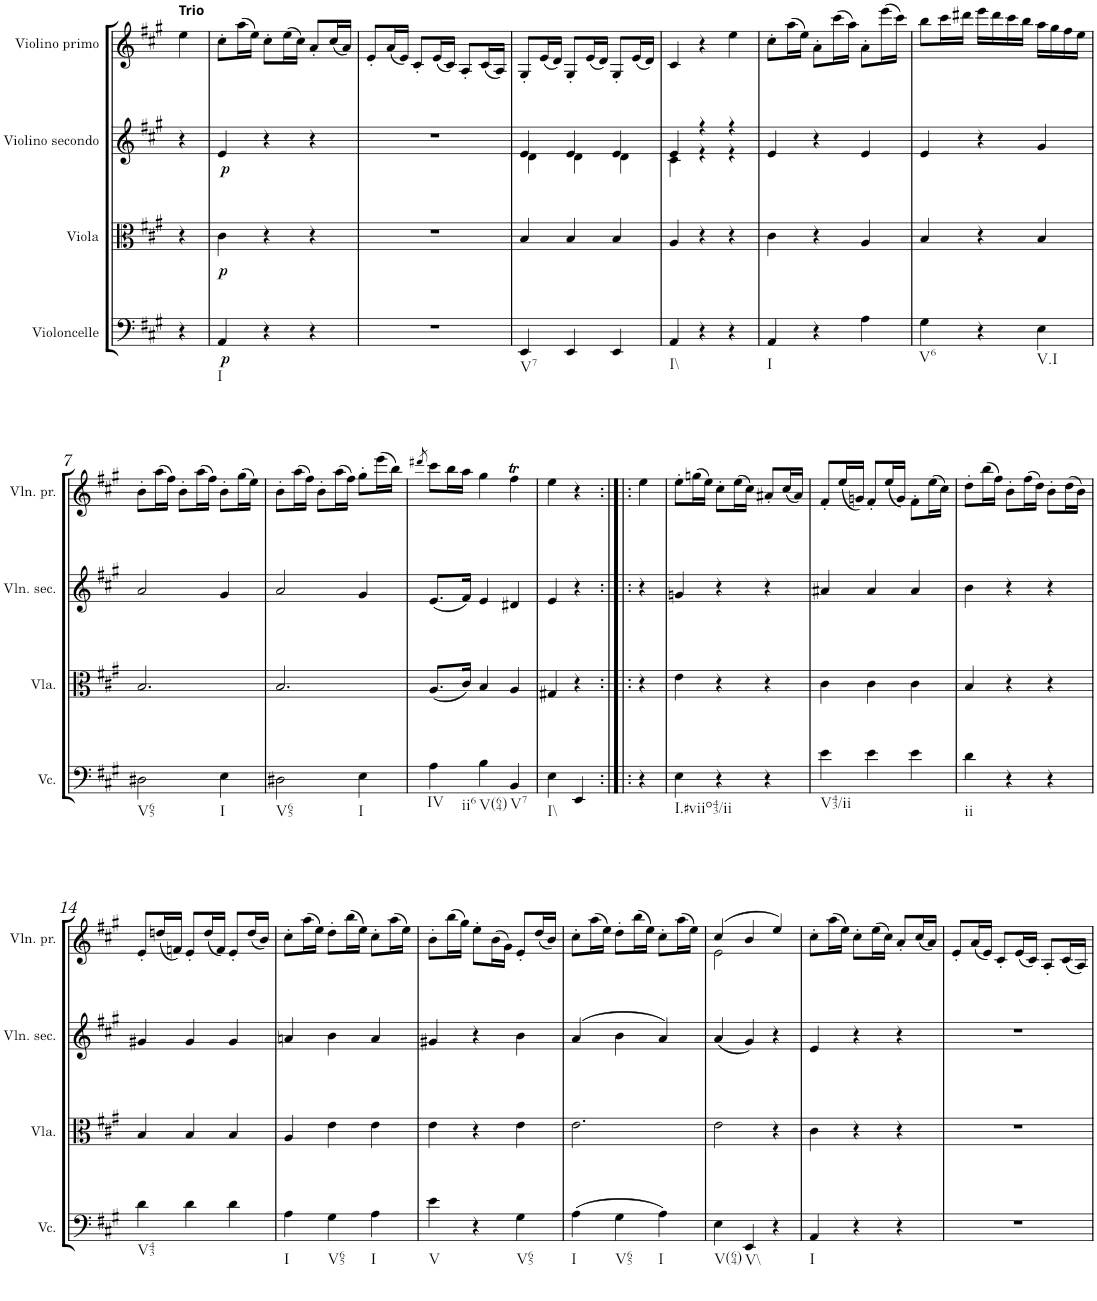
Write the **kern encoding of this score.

**kern	**dynam	**kern	**dynam	**kern	**dynam	**kern
*part4	*part4	*part3	*part3	*part2	*part2	*part1
*staff4	*staff4	*staff3	*staff3	*staff2	*staff2	*staff1
*I"Violoncelle	*	*I"Viola	*	*I"Violino secondo	*	*I"Violino primo
*I'Vc.	*	*I'Vla.	*	*I'Vln. sec.	*	*I'Vln. pr.
!!LO:PB:g=z
*clefF4	*	*clefC3	*	*clefG2	*	*clefG2
*k[f#c#g#]	*	*k[f#c#g#]	*	*k[f#c#g#]	*	*k[f#c#g#]
*A:	*	*A:	*	*A:	*	*A:
*M3/4	*	*M3/4	*	*M3/4	*	*M3/4
=	=	=	=	=	=	=
!	!	!	!	!	!	!LO:TX:a:B:t=Trio
4r	.	4r	.	4r	.	4ee\
=1	=1	=1	=1	=1	=1	=1
!LO:TX:b:t=I	!	!	!	!	!	!
!	!LO:DY:b	!	!LO:DY:b	!	!LO:DY:b	!
4AA/	p	4c#\	p	4e/	p	8cc#'\L
.	.	.	.	.	.	(>16aa\L
.	.	.	.	.	.	16ee\JJ)
4r	.	4r	.	4r	.	8cc#'\L
.	.	.	.	.	.	(>16ee\L
.	.	.	.	.	.	16cc#\JJ)
4r	.	4r	.	4r	.	8a'/L
.	.	.	.	.	.	(<16cc#/L
.	.	.	.	.	.	16a/JJ)
=2	=2	=2	=2	=2	=2	=2
2.r	.	2.r	.	2.r	.	8e'/L
.	.	.	.	.	.	(<16a/L
.	.	.	.	.	.	16e/JJ)
.	.	.	.	.	.	8c#'/L
.	.	.	.	.	.	(<16e/L
.	.	.	.	.	.	16c#/JJ)
.	.	.	.	.	.	8A'/L
.	.	.	.	.	.	(<16c#/L
.	.	.	.	.	.	16A/JJ)
=3	=3	=3	=3	=3	=3	=3
*	*	*	*	*^	*	*
!LO:TX:b:t=V7	!	!	!	!	!	!	!
4EE/	.	4B/	.	4e/	4d\	.	8G#'/L
.	.	.	.	.	.	.	(<16e/L
.	.	.	.	.	.	.	16d/JJ)
4EE/	.	4B/	.	4e/	4d\	.	8G#'/L
.	.	.	.	.	.	.	(<16e/L
.	.	.	.	.	.	.	16d/JJ)
4EE/	.	4B/	.	4e/	4d\	.	8G#'/L
.	.	.	.	.	.	.	(<16e/L
.	.	.	.	.	.	.	16d/JJ)
=4	=4	=4	=4	=4	=4	=4	=4
!LO:TX:b:t=I\\	!	!	!	!	!	!	!
4AA/	.	4A/	.	4e/	4c#\	.	4c#/
4r	.	4r	.	4r	4r	.	4r
4r	.	4r	.	4r	4r	.	4ee\
=5	=5	=5	=5	=5	=5	=5	=5
!LO:TX:b:t=I	!	!	!	!	!	!	!
*	*	*	*	*v	*v	*	*
4AA/	.	4c#\	.	4e/	.	8cc#'\L
.	.	.	.	.	.	(>16aa\L
.	.	.	.	.	.	16ee\JJ)
4r	.	4r	.	4r	.	8a'\L
.	.	.	.	.	.	(>16ccc#\L
.	.	.	.	.	.	16aa\JJ)
4A\	.	4A/	.	4e/	.	8a'\L
.	.	.	.	.	.	(>16eee\L
.	.	.	.	.	.	16ccc#\JJ)
=6	=6	=6	=6	=6	=6	=6
!LO:TX:b:t=V6	!	!	!	!	!	!
4G#\	.	4B/	.	4e/	.	8bb\L
.	.	.	.	.	.	16ccc#\L
.	.	.	.	.	.	16ddd#X\JJ
4r	.	4r	.	4r	.	16eee\LL
.	.	.	.	.	.	16ddd#\
.	.	.	.	.	.	16ccc#\
.	.	.	.	.	.	16bb\JJ
!LO:TX:b:t=V.I	!	!	!	!	!	!
4E\	.	4B/	.	4g#/	.	16aa\LL
.	.	.	.	.	.	16gg#\
.	.	.	.	.	.	16ff#\
.	.	.	.	.	.	16ee\JJ
!!LO:LB:g=z
=7	=7	=7	=7	=7	=7	=7
!LO:TX:b:t=V65	!	!	!	!	!	!
2D#X\	.	2.B/	.	2a/	.	8b'\L
.	.	.	.	.	.	(>16aa\L
.	.	.	.	.	.	16ff#\JJ)
.	.	.	.	.	.	8b'\L
.	.	.	.	.	.	(>16aa\L
.	.	.	.	.	.	16ff#\JJ)
!LO:TX:b:t=I	!	!	!	!	!	!
4E\	.	.	.	4g#/	.	8b'\L
.	.	.	.	.	.	(>16gg#\L
.	.	.	.	.	.	16ee\JJ)
=8	=8	=8	=8	=8	=8	=8
!LO:TX:b:t=V65	!	!	!	!	!	!
2D#X\	.	2.B/	.	2a/	.	8b'\L
.	.	.	.	.	.	(>16aa\L
.	.	.	.	.	.	16ff#\JJ)
.	.	.	.	.	.	8b'\L
.	.	.	.	.	.	(>16aa\L
.	.	.	.	.	.	16ff#\JJ)
!LO:TX:b:t=I	!	!	!	!	!	!
4E\	.	.	.	4g#/	.	8gg#'\L
.	.	.	.	.	.	(>16eee\L
.	.	.	.	.	.	16bb\JJ)
=9	=9	=9	=9	=9	=9	=9
.	.	.	.	.	.	8qddd#X/
!LO:TX:b:t=IV	!	!	!	!	!	!
!LO:TX:b:t=ii6	!	!	!	!	!	!
4A\	.	(<8.A/L	.	(<8.e/L	.	8ccc#\L
.	.	.	.	.	.	16bb\L
.	.	16c#/Jk)	.	16f#/Jk)	.	16aa\JJ
!LO:TX:b:t=V(64)	!	!	!	!	!	!
4B\	.	4B/	.	4e/	.	4gg#\
!LO:TX:b:t=V7	!	!	!	!	!	!
4BB/	.	4A/	.	4d#X/	.	4ff#T\
=10	=10	=10	=10	=10	=10	=10
!LO:TX:b:t=I\\	!	!	!	!	!	!
4E\	.	4G#X/	.	4e/	.	4ee\
4EE/	.	4r	.	4r	.	4r
=10X1:|!|:	=10X1:|!|:	=10X1:|!|:	=10X1:|!|:	=10X1:|!|:	=10X1:|!|:	=10X1:|!|:
4r	.	4r	.	4r	.	4ee\
=11	=11	=11	=11	=11	=11	=11
!LO:TX:b:t=I.#viio43/ii	!	!	!	!	!	!
4E\	.	4e\	.	4gn/	.	8ee'\L
.	.	.	.	.	.	(>16ggn\L
.	.	.	.	.	.	16ee\JJ)
4r	.	4r	.	4r	.	8cc#'\L
.	.	.	.	.	.	(>16ee\L
.	.	.	.	.	.	16cc#\JJ)
4r	.	4r	.	4r	.	8a#X'/L
.	.	.	.	.	.	(<16cc#/L
.	.	.	.	.	.	16a#/JJ)
=12	=12	=12	=12	=12	=12	=12
!LO:TX:b:t=V43/ii	!	!	!	!	!	!
4e\	.	4c#\	.	4a#X/	.	8f#'/L
.	.	.	.	.	.	(<16ee/L
.	.	.	.	.	.	16gn/JJ)
4e\	.	4c#\	.	4a#/	.	8f#'/L
.	.	.	.	.	.	(<16ee/L
.	.	.	.	.	.	16g/JJ)
4e\	.	4c#\	.	4a#/	.	8f#'\L
.	.	.	.	.	.	(>16ee\L
.	.	.	.	.	.	16cc#\JJ)
=13	=13	=13	=13	=13	=13	=13
!LO:TX:b:t=ii	!	!	!	!	!	!
4d\	.	4B/	.	4b\	.	8dd'\L
.	.	.	.	.	.	(>16bb\L
.	.	.	.	.	.	16ff#\JJ)
4r	.	4r	.	4r	.	8b'\L
.	.	.	.	.	.	(>16ff#\L
.	.	.	.	.	.	16dd\JJ)
4r	.	4r	.	4r	.	8b'\L
.	.	.	.	.	.	(>16dd\L
.	.	.	.	.	.	16b\JJ)
!!LO:LB:g=z
=14	=14	=14	=14	=14	=14	=14
!LO:TX:b:t=V43	!	!	!	!	!	!
4d\	.	4B/	.	4g#X/	.	8e'/L
.	.	.	.	.	.	(<16ddn/L
.	.	.	.	.	.	16fn/JJ)
4d\	.	4B/	.	4g#/	.	8e'/L
.	.	.	.	.	.	(<16dd/L
.	.	.	.	.	.	16f/JJ)
4d\	.	4B/	.	4g#/	.	8e'/L
.	.	.	.	.	.	(<16dd/L
.	.	.	.	.	.	16b/JJ)
=15	=15	=15	=15	=15	=15	=15
!LO:TX:b:t=I	!	!	!	!	!	!
4A\	.	4A/	.	4an/	.	8cc#'\L
.	.	.	.	.	.	(>16aa\L
.	.	.	.	.	.	16ee\JJ)
!LO:TX:b:t=V65	!	!	!	!	!	!
4G#\	.	4e\	.	4b\	.	8dd'\L
.	.	.	.	.	.	(>16bb\L
.	.	.	.	.	.	16ee\JJ)
!LO:TX:b:t=I	!	!	!	!	!	!
4A\	.	4e\	.	4a/	.	8cc#'\L
.	.	.	.	.	.	(>16aa\L
.	.	.	.	.	.	16ee\JJ)
=16	=16	=16	=16	=16	=16	=16
!LO:TX:b:t=V	!	!	!	!	!	!
4e\	.	4e\	.	4g#X/	.	8b'\L
.	.	.	.	.	.	(>16bb\L
.	.	.	.	.	.	16gg#\JJ)
4r	.	4r	.	4r	.	8ee'\L
.	.	.	.	.	.	(>16b\L
.	.	.	.	.	.	16g#\JJ)
!LO:TX:b:t=V65	!	!	!	!	!	!
4G#\	.	4e\	.	4b\	.	8e'/L
.	.	.	.	.	.	(<16dd/L
.	.	.	.	.	.	16b/JJ)
=17	=17	=17	=17	=17	=17	=17
!LO:TX:b:t=I	!	!	!	!	!	!
(>4A\	.	2.e\	.	(>4a/	.	8cc#'\L
.	.	.	.	.	.	(>16aa\L
.	.	.	.	.	.	16ee\JJ)
!LO:TX:b:t=V65	!	!	!	!	!	!
4G#\	.	.	.	4b\	.	8dd'\L
.	.	.	.	.	.	(>16bb\L
.	.	.	.	.	.	16ee\JJ)
!LO:TX:b:t=I	!	!	!	!	!	!
4A\)	.	.	.	4a/)	.	8cc#'\L
.	.	.	.	.	.	(>16aa\L
.	.	.	.	.	.	16ee\JJ)
=18	=18	=18	=18	=18	=18	=18
*	*	*	*	*	*	*^
!LO:TX:b:t=V(64)	!	!	!	!	!	!	!
4E\	.	2e\	.	(<4a/	.	(>4cc#/	2e\
!LO:TX:b:t=V\\	!	!	!	!	!	!	!
4EE/	.	.	.	4g#/)	.	4b/	.
4r	.	4r	.	4r	.	4ee/)	4ryy
=19	=19	=19	=19	=19	=19	=19	=19
!LO:TX:b:t=I	!	!	!	!	!	!	!
*	*	*	*	*	*	*v	*v
4AA/	.	4c#\	.	4e/	.	8cc#'\L
.	.	.	.	.	.	(>16aa\L
.	.	.	.	.	.	16ee\JJ)
4r	.	4r	.	4r	.	8cc#'\L
.	.	.	.	.	.	(>16ee\L
.	.	.	.	.	.	16cc#\JJ)
4r	.	4r	.	4r	.	8a'/L
.	.	.	.	.	.	(<16cc#/L
.	.	.	.	.	.	16a/JJ)
=20	=20	=20	=20	=20	=20	=20
2.r	.	2.r	.	2.r	.	8e'/L
.	.	.	.	.	.	(<16a/L
.	.	.	.	.	.	16e/JJ)
.	.	.	.	.	.	8c#'/L
.	.	.	.	.	.	(<16e/L
.	.	.	.	.	.	16c#/JJ)
.	.	.	.	.	.	8A'/L
.	.	.	.	.	.	(<16c#/L
.	.	.	.	.	.	16A/JJ)
=	=	=	=	=	=	=
*-	*-	*-	*-	*-	*-	*-
